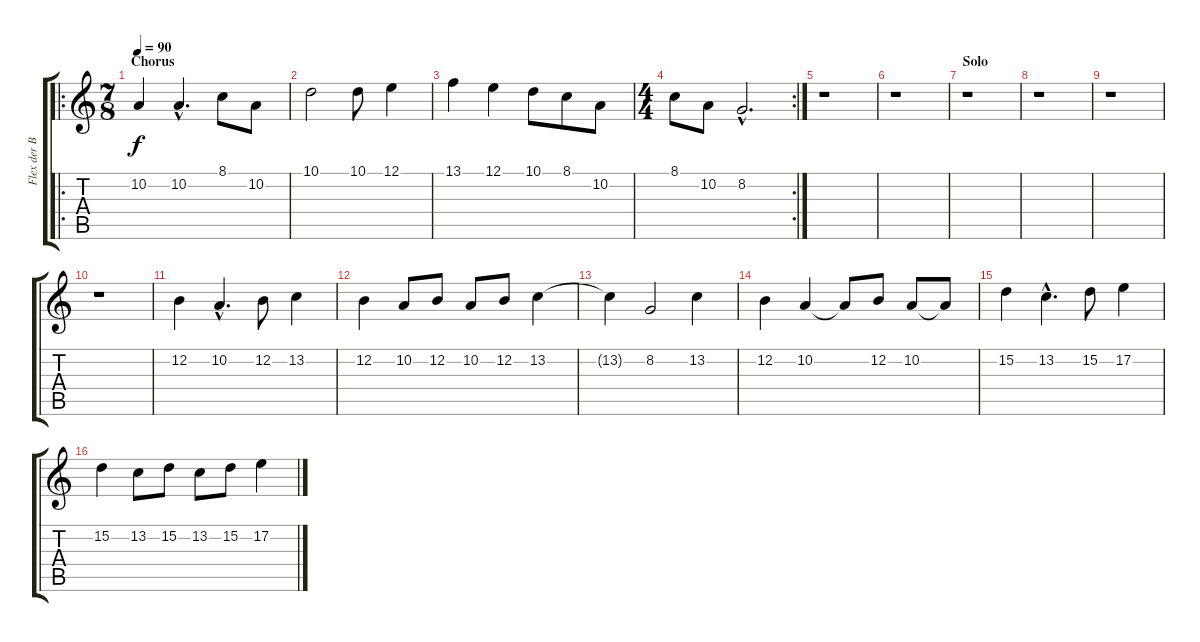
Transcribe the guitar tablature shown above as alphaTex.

\track ("Flex der Biegsame" "Flex der B") {instrument bagpipe}
\staff {score tabs}
\tuning (E4 B3 G3 D3 A2 E2) {hide}
\ro
\ts (7 8)
\section ("" "Chorus")
\tempo 90
\clef g2
\ks c
10.2.4{dy f} 10.2{hac}.4{d} 8.1.8 10.2.8 |
10.1.2 10.1.8 12.1.4 |
13.1.4 12.1.4 10.1.8 8.1.8 10.2.8 |
\rc 2
\ts (4 4)
8.1.8 10.2.8 8.2{hac}.2{d} |
r.1 |
r.1 |
\section ("" "Solo")
r.1 |
r.1 |
r.1 |
r.1 |
12.2.4 10.2{hac}.4{d} 12.2.8 13.2.4 |
12.2.4 10.2.8 12.2.8 10.2.8 12.2.8 13.2.4 |
13.2{t}.4 8.2.2 13.2.4 |
12.2.4 10.2.4 10.2{t}.8 12.2.8 10.2.8 10.2{t}.8 |
15.2.4 13.2{hac}.4{d} 15.2.8 17.2.4 |
15.2.4 13.2.8 15.2.8 13.2.8 15.2.8 17.2.4
